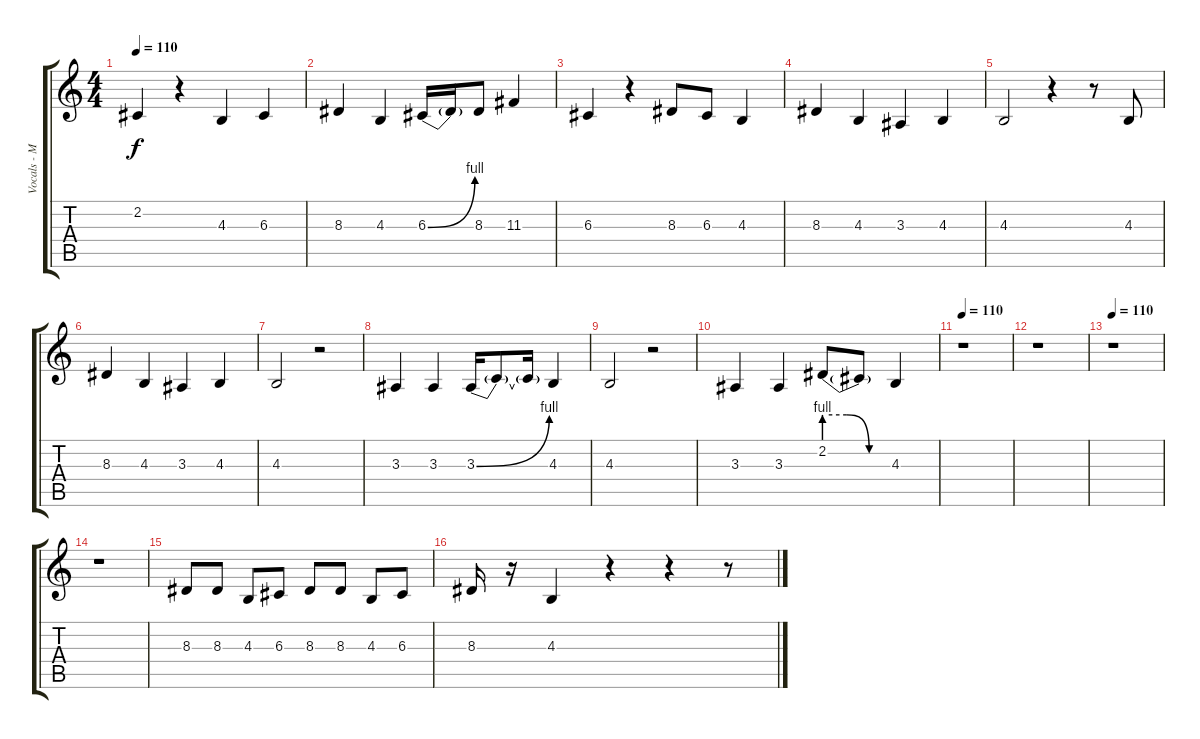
\track ("Vocals - Mark" "Vocals - M") {instrument altosax}
\staff {score tabs}
\tuning (E4 B3 G3 D3 A2 E2) {hide}
\ts (4 4)
\tempo 110
\clef g2
\ks c
2.2.4{dy f} r.4 4.3.4 6.3.4 |
8.3.4 4.3.4 6.3{be (bend 0 0 60 4)}.16 6.3{t}.16 8.3.8 11.3.4 |
6.3.4 r.4 8.3.8 6.3.8 4.3.4 |
8.3.4 4.3.4 3.3.4 4.3.4 |
4.3.2 r.4 r.8 4.3.8 |
8.3.4 4.3.4 3.3.4 4.3.4 |
4.3.2 r.2 |
3.3.4 3.3.4 3.3{be (bend 0 0 60 4)}.16 3.3{t}.8 3.3{t}.16 4.3.4 |
4.3.2 r.2 |
3.3.4 3.3.4 2.2{be (custom 0 4 20 4 40 0 60 0)}.8 2.2{t}.8 4.3.4 |
\tempo 110
r.1 |
r.1 |
\tempo 110
r.1 |
r.1 |
8.3.8 8.3.8 4.3.8 6.3.8 8.3.8 8.3.8 4.3.8 6.3.8 |
8.3.16 r.16 4.3.4 r.4 r.4 r.8
